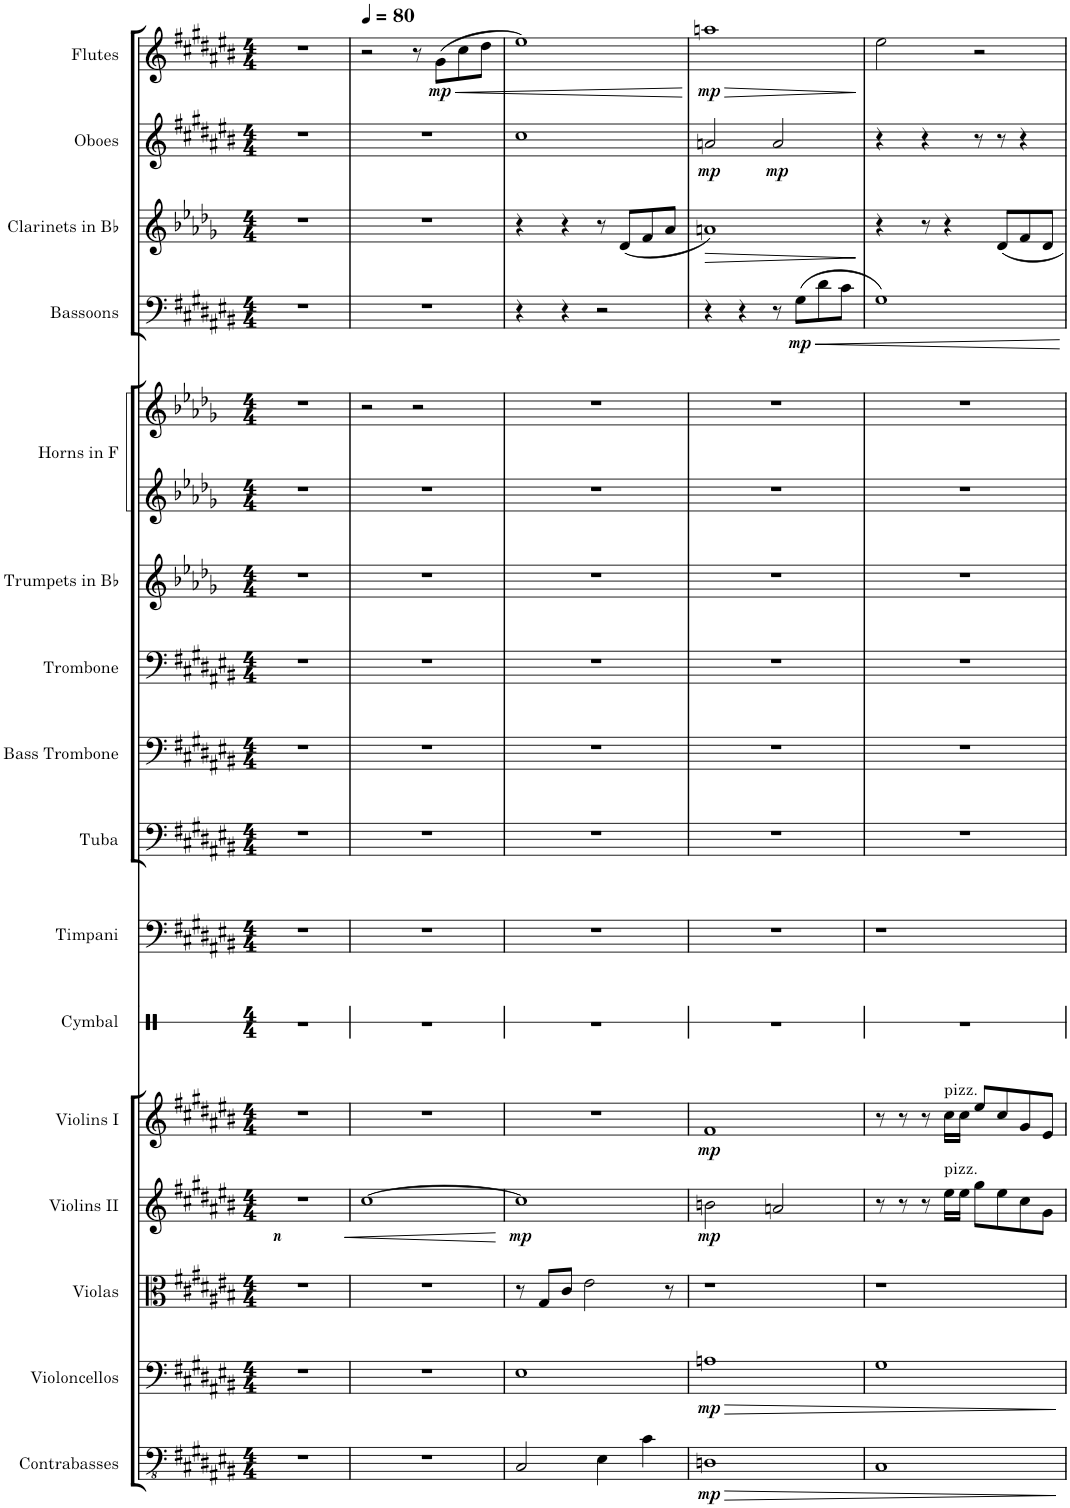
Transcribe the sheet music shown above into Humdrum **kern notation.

**kern	**dynam	**kern	**dynam	**kern	**kern	**dynam	**kern	**dynam	**kern	**kern	**kern	**kern	**kern	**kern	**kern	**kern	**kern	**dynam	**kern	**dynam	**kern	**dynam	**kern	**dynam
*part16	*part16	*part15	*part15	*part14	*part13	*part13	*part12	*part12	*part11	*part10	*part9	*part8	*part7	*part6	*part5	*part5	*part4	*part4	*part3	*part3	*part2	*part2	*part1	*part1
*staff17	*staff17	*staff16	*staff16	*staff15	*staff14	*staff14	*staff13	*staff13	*staff12	*staff11	*staff10	*staff9	*staff8	*staff7	*staff6	*staff5	*staff4	*staff4	*staff3	*staff3	*staff2	*staff2	*staff1	*staff1
*I"Contrabasses	*	*I"Violoncellos	*	*I"Violas	*I"Violins II	*	*I"Violins I	*	*I"Cymbal	*I"Timpani	*I"Tuba	*I"Bass Trombone	*I"Trombone	*I"Trumpets in Bb	*I"Horns in F	*	*I"Bassoons	*	*I"Clarinets in Bb	*	*I"Oboes	*	*I"Flutes	*
*I'Cb.	*	*I'Vc.	*	*I'Vla.	*I'Vln. II	*	*I'Vln. I	*	*I'Cym.	*I'Timp.	*I'Tba.	*I'B. Tbn.	*I'Tbn.	*	*	*	*I'Bsn.	*	*	*	*I'Ob.	*	*I'Fl.	*
*	*	*	*	*	*	*	*	*	*stria1	*	*	*	*	*	*	*	*	*	*	*	*	*	*	*
*clefFv4	*	*clefF4	*	*clefC3	*clefG2	*	*clefG2	*	*clefX	*clefF4	*clefF4	*clefF4	*clefF4	*clefG2	*clefG2	*clefG2	*clefF4	*	*clefG2	*	*clefG2	*	*clefG2	*
*	*	*	*	*	*	*	*	*	*	*	*	*	*	*ITrd1c2	*ITrd4c7	*ITrd4c7	*	*	*ITrd1c2	*	*	*	*	*
*k[f#c#g#d#a#e#b#]	*	*k[f#c#g#d#a#e#b#]	*	*k[f#c#g#d#a#e#b#]	*k[f#c#g#d#a#e#b#]	*	*k[f#c#g#d#a#e#b#]	*	*k[]	*k[f#c#g#d#a#e#b#]	*k[f#c#g#d#a#e#b#]	*k[f#c#g#d#a#e#b#]	*k[f#c#g#d#a#e#b#]	*k[b-e-a-d-g-]	*k[b-e-a-d-g-]	*k[b-e-a-d-g-]	*k[f#c#g#d#a#e#b#]	*	*k[b-e-a-d-g-]	*	*k[f#c#g#d#a#e#b#]	*	*k[f#c#g#d#a#e#b#]	*
*M4/4	*	*M4/4	*	*M4/4	*M4/4	*	*M4/4	*	*M4/4	*M4/4	*M4/4	*M4/4	*M4/4	*M4/4	*M4/4	*M4/4	*M4/4	*	*M4/4	*	*M4/4	*	*M4/4	*
=1	=1	=1	=1	=1	=1	=1	=1	=1	=1	=1	=1	=1	=1	=1	=1	=1	=1	=1	=1	=1	=1	=1	=1	=1
!	!	!	!	!	!	!LO:DY:b	!	!	!	!	!	!	!	!	!	!	!	!	!	!	!	!	!	!
1r	.	1r	.	1r	1r	other-dynamics	1r	.	1r	1r	1r	1r	1r	1r	1r	1r	1r	.	1r	.	1r	.	1r	.
=2	=2	=2	=2	=2	=2	=2	=2	=2	=2	=2	=2	=2	=2	=2	=2	=2	=2	=2	=2	=2	=2	=2	=2	=2
*	*	*	*	*	*	*	*	*	*	*	*	*	*	*	*	*	*	*	*	*	*	*	*MM80	*
!	!	!	!	!	!	!LO:HP:b	!	!	!	!	!	!	!	!	!	!	!	!	!	!	!	!	!	!
1r	.	1r	.	1r	[1cc#	<	1r	.	1r	1r	1r	1r	1r	1r	1r	2r	1r	.	1r	.	1r	.	2r	.
.	.	.	.	.	.	.	.	.	.	.	.	.	.	.	.	2r	.	.	.	.	.	.	8r	.
!	!	!	!	!	!	!	!	!	!	!	!	!	!	!	!	!	!	!	!	!	!	!	!	!LO:HP:b
!	!	!	!	!	!	!	!	!	!	!	!	!	!	!	!	!	!	!	!	!	!	!	!	!LO:DY:n=1:b
.	.	.	.	.	.	.	.	.	.	.	.	.	.	.	.	.	.	.	.	.	.	.	(8g#\L	< mp
.	.	.	.	.	.	.	.	.	.	.	.	.	.	.	.	.	.	.	.	.	.	.	8cc#\	.
.	.	.	.	.	.	.	.	.	.	.	.	.	.	.	.	.	.	.	.	.	.	.	8dd#\J	.
.	.	.	.	.	.	[	.	.	.	.	.	.	.	.	.	.	.	.	.	.	.	.	.	.
=3	=3	=3	=3	=3	=3	=3	=3	=3	=3	=3	=3	=3	=3	=3	=3	=3	=3	=3	=3	=3	=3	=3	=3	=3
!	!	!	!	!	!	!LO:DY:b	!	!	!	!	!	!	!	!	!	!	!	!	!	!	!	!	!	!
2CC#/	.	1E#	.	8r	1cc#]	mp	1r	.	1r	1r	1r	1r	1r	1r	1r	1r	4r	.	4r	.	1cc#	.	1ee#)	.
.	.	.	.	8G#/L	.	.	.	.	.	.	.	.	.	.	.	.	.	.	.	.	.	.	.	.
.	.	.	.	8c#/J	.	.	.	.	.	.	.	.	.	.	.	.	4r	.	4r	.	.	.	.	.
.	.	.	.	2e#\	.	.	.	.	.	.	.	.	.	.	.	.	.	.	.	.	.	.	.	.
4EE#\	.	.	.	.	.	.	.	.	.	.	.	.	.	.	.	.	2r	.	8r	.	.	.	.	.
.	.	.	.	.	.	.	.	.	.	.	.	.	.	.	.	.	.	.	(8d-/L	.	.	.	.	.
4C#\	.	.	.	.	.	.	.	.	.	.	.	.	.	.	.	.	.	.	8f/	.	.	.	.	.
.	.	.	.	8r	.	.	.	.	.	.	.	.	.	.	.	.	.	.	8a-/J	.	.	.	.	.
.	.	.	.	.	.	.	.	.	.	.	.	.	.	.	.	.	.	.	.	.	.	.	.	[
=4	=4	=4	=4	=4	=4	=4	=4	=4	=4	=4	=4	=4	=4	=4	=4	=4	=4	=4	=4	=4	=4	=4	=4	=4
!	!LO:HP:b	!	!LO:HP:b	!	!	!	!	!	!	!	!	!	!	!	!	!	!	!	!	!LO:HP:b	!	!	!	!LO:HP:b
!	!LO:DY:n=1:b	!	!LO:DY:n=1:b	!	!	!LO:DY:b	!	!LO:DY:b	!	!	!	!	!	!	!	!	!	!	!	!	!	!LO:DY:b	!	!LO:DY:n=1:b
1DDn	> mp	1An	> mp	1r	2bn\	mp	1f#	mp	1r	1r	1r	1r	1r	1r	1r	1r	4r	.	1an)	>	2an/	mp	1aan	> mp
.	.	.	.	.	.	.	.	.	.	.	.	.	.	.	.	.	4r	.	.	.	.	.	.	.
!	!	!	!	!	!	!	!	!	!	!	!	!	!	!	!	!	!	!	!	!	!	!LO:DY:b	!	!
.	.	.	.	.	2an/	.	.	.	.	.	.	.	.	.	.	.	8r	.	.	.	2a/	mp	.	.
!	!	!	!	!	!	!	!	!	!	!	!	!	!	!	!	!	!	!LO:HP:b	!	!	!	!	!	!
!	!	!	!	!	!	!	!	!	!	!	!	!	!	!	!	!	!	!LO:DY:n=1:b	!	!	!	!	!	!
.	.	.	.	.	.	.	.	.	.	.	.	.	.	.	.	.	(8G#\L	< mp	.	.	.	.	.	.
.	.	.	.	.	.	.	.	.	.	.	.	.	.	.	.	.	8d#\	.	.	.	.	.	.	.
.	.	.	.	.	.	.	.	.	.	.	.	.	.	.	.	.	8c#\J	.	.	.	.	.	.	.
.	.	.	.	.	.	.	.	.	.	.	.	.	.	.	.	.	.	.	.	]	.	.	.	]
=5	=5	=5	=5	=5	=5	=5	=5	=5	=5	=5	=5	=5	=5	=5	=5	=5	=5	=5	=5	=5	=5	=5	=5	=5
1CC#	.	1G#	.	1r	8r	.	8r	.	1r	1r	1r	1r	1r	1r	1r	1r	1G#)	.	4r	.	4r	.	2ee#\	.
.	.	.	.	.	8r	.	8r	.	.	.	.	.	.	.	.	.	.	.	.	.	.	.	.	.
.	.	.	.	.	8r	.	8r	.	.	.	.	.	.	.	.	.	.	.	8r	.	4r	.	.	.
!	!	!	!	!	!	!	!LO:TX:a:t=pizz.	!	!	!	!	!	!	!	!	!	!	!	!	!	!	!	!	!
!	!	!	!	!	!LO:TX:a:t=pizz.	!	!	!	!	!	!	!	!	!	!	!	!	!	!	!	!	!	!	!
.	.	.	.	.	16ee#\LL	.	16cc#\LL	.	.	.	.	.	.	.	.	.	.	.	4r	.	.	.	.	.
.	.	.	.	.	16ee#\JJ	.	16cc#\JJ	.	.	.	.	.	.	.	.	.	.	.	.	.	.	.	.	.
.	.	.	.	.	8gg#\L	.	8ee#/L	.	.	.	.	.	.	.	.	.	.	.	.	.	8r	.	2r	.
.	.	.	.	.	8ee#\	.	8cc#/	.	.	.	.	.	.	.	.	.	.	.	8d-/L	.	8r	.	.	.
.	.	.	.	.	8cc#\	.	8g#/	.	.	.	.	.	.	.	.	.	.	.	8f/	.	4r	.	.	.
.	.	.	.	.	8g#\J	.	8e#/J	.	.	.	.	.	.	.	.	.	.	.	8d-/J	.	.	.	.	.
.	]	.	]	.	.	.	.	.	.	.	.	.	.	.	.	.	.	[	.	.	.	.	.	.
=	=	=	=	=	=	=	=	=	=	=	=	=	=	=	=	=	=	=	=	=	=	=	=	=
*-	*-	*-	*-	*-	*-	*-	*-	*-	*-	*-	*-	*-	*-	*-	*-	*-	*-	*-	*-	*-	*-	*-	*-	*-
